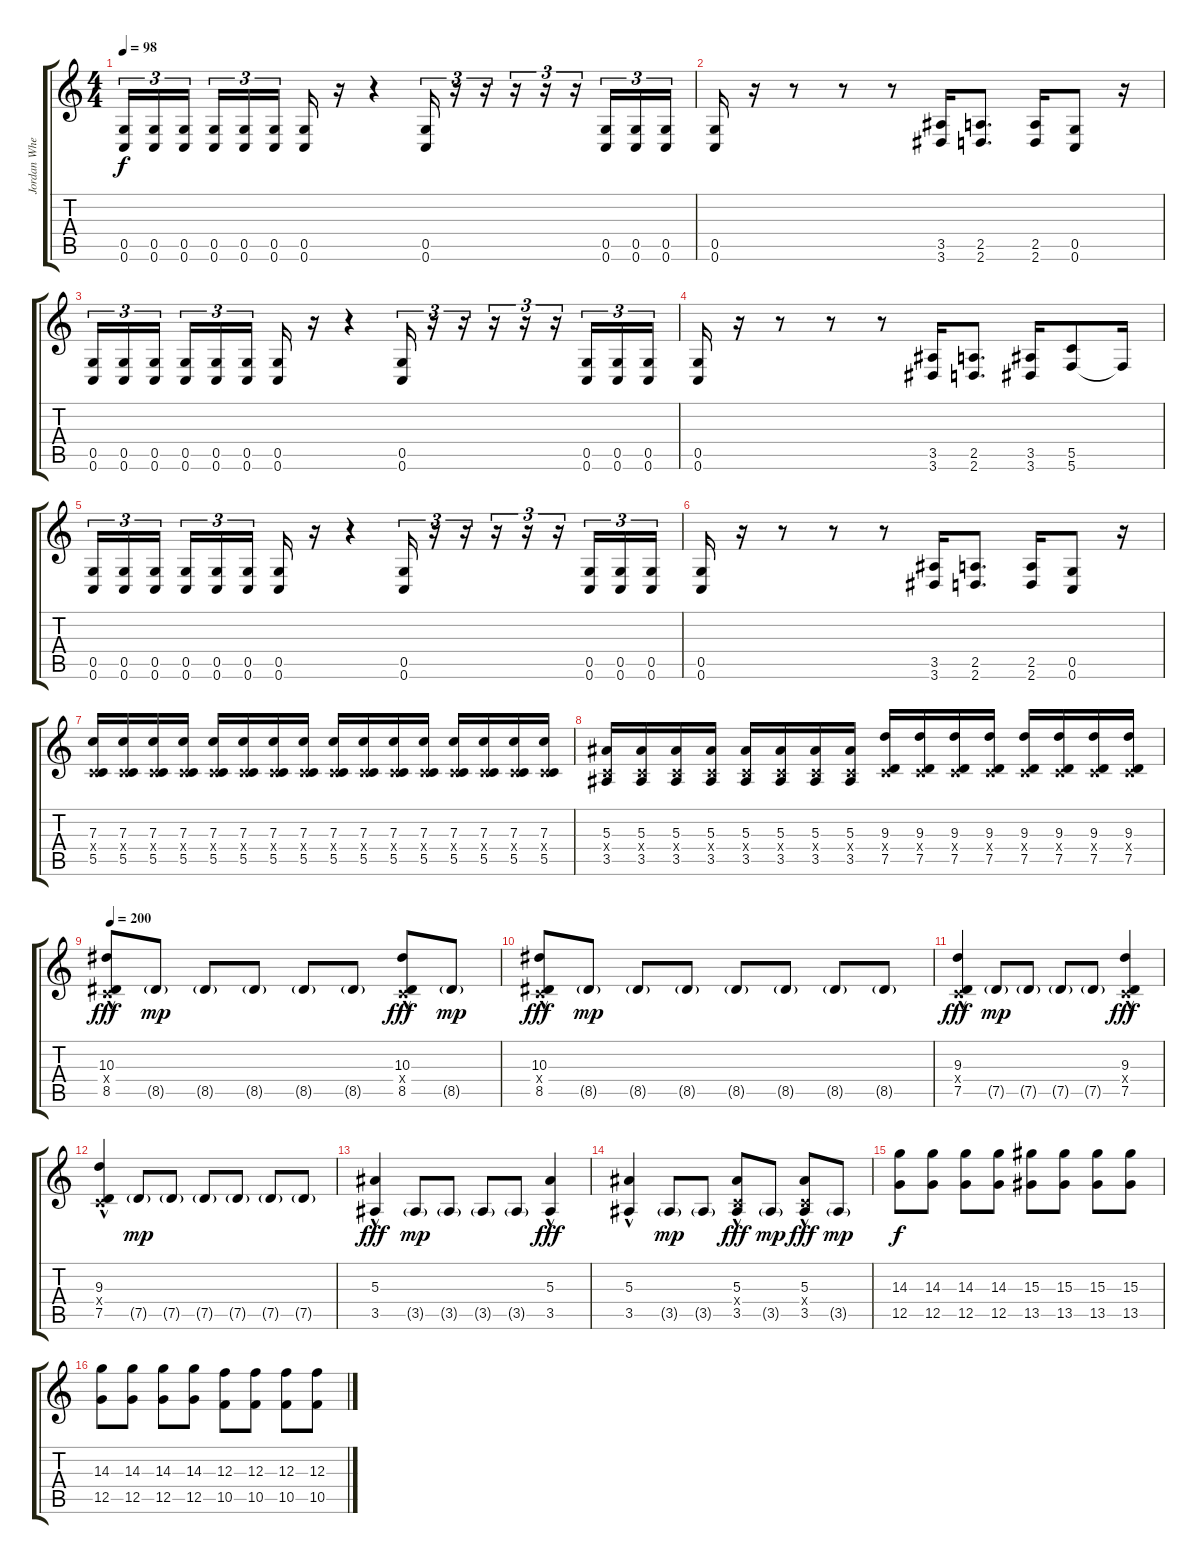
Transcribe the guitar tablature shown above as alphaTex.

\track ("Jordan Whelan" "Jordan Whe") {instrument distortionguitar}
\staff {score tabs}
\tuning (D4 A4 F3 C3 G2 C2) {hide}
\ts (4 4)
\tempo 98
\clef g2
\ks c
(0.5 0.6).16{tu (3 2) dy f} (0.5 0.6).16{tu (3 2)} (0.5 0.6).16{tu (3 2) beam splitsecondary} (0.5 0.6).16{tu (3 2)} (0.5 0.6).16{tu (3 2)} (0.5 0.6).16{tu (3 2)} (0.5 0.6).16 r.16 r.4 (0.5 0.6).16{tu (3 2)} r.16{tu (3 2)} r.16{tu (3 2)} r.16{tu (3 2)} r.16{tu (3 2)} r.16{tu (3 2)} (0.5 0.6).16{tu (3 2)} (0.5 0.6).16{tu (3 2)} (0.5 0.6).16{tu (3 2)} |
(0.5 0.6).16 r.16 r.8 r.8 r.8 (3.5 3.6).16 (2.5 2.6).8{d} (2.5 2.6).16 (0.5 0.6).8 r.16 |
(0.5 0.6).16{tu (3 2)} (0.5 0.6).16{tu (3 2)} (0.5 0.6).16{tu (3 2) beam splitsecondary} (0.5 0.6).16{tu (3 2)} (0.5 0.6).16{tu (3 2)} (0.5 0.6).16{tu (3 2)} (0.5 0.6).16 r.16 r.4 (0.5 0.6).16{tu (3 2)} r.16{tu (3 2)} r.16{tu (3 2)} r.16{tu (3 2)} r.16{tu (3 2)} r.16{tu (3 2)} (0.5 0.6).16{tu (3 2)} (0.5 0.6).16{tu (3 2)} (0.5 0.6).16{tu (3 2)} |
(0.5 0.6).16 r.16 r.8 r.8 r.8 (3.5 3.6).16 (2.5 2.6).8{d} (3.5 3.6).16 (5.5 5.6).8 5.6{t}.16 |
(0.5 0.6).16{tu (3 2)} (0.5 0.6).16{tu (3 2)} (0.5 0.6).16{tu (3 2) beam splitsecondary} (0.5 0.6).16{tu (3 2)} (0.5 0.6).16{tu (3 2)} (0.5 0.6).16{tu (3 2)} (0.5 0.6).16 r.16 r.4 (0.5 0.6).16{tu (3 2)} r.16{tu (3 2)} r.16{tu (3 2)} r.16{tu (3 2)} r.16{tu (3 2)} r.16{tu (3 2)} (0.5 0.6).16{tu (3 2)} (0.5 0.6).16{tu (3 2)} (0.5 0.6).16{tu (3 2)} |
(0.5 0.6).16 r.16 r.8 r.8 r.8 (3.5 3.6).16 (2.5 2.6).8{d} (2.5 2.6).16 (0.5 0.6).8 r.16 |
(7.3 0.4{x} 5.5).16 (7.3 0.4{x} 5.5).16 (7.3 0.4{x} 5.5).16 (7.3 0.4{x} 5.5).16 (7.3 0.4{x} 5.5).16 (7.3 0.4{x} 5.5).16 (7.3 0.4{x} 5.5).16 (7.3 0.4{x} 5.5).16 (7.3 0.4{x} 5.5).16 (7.3 0.4{x} 5.5).16 (7.3 0.4{x} 5.5).16 (7.3 0.4{x} 5.5).16 (7.3 0.4{x} 5.5).16 (7.3 0.4{x} 5.5).16 (7.3 0.4{x} 5.5).16 (7.3 0.4{x} 5.5).16 |
(5.3 0.4{x} 3.5).16 (5.3 0.4{x} 3.5).16 (5.3 0.4{x} 3.5).16 (5.3 0.4{x} 3.5).16 (5.3 0.4{x} 3.5).16 (5.3 0.4{x} 3.5).16 (5.3 0.4{x} 3.5).16 (5.3 0.4{x} 3.5).16 (9.3 0.4{x} 7.5).16 (9.3 0.4{x} 7.5).16 (9.3 0.4{x} 7.5).16 (9.3 0.4{x} 7.5).16 (9.3 0.4{x} 7.5).16 (9.3 0.4{x} 7.5).16 (9.3 0.4{x} 7.5).16 (9.3 0.4{x} 7.5).16 |
\tempo 200
(10.3{hac} 0.4{hac x} 8.5{hac}).8{dy fff} 8.5{g}.8{dy mp} 8.5{g}.8 8.5{g}.8 8.5{g}.8 8.5{g}.8 (10.3{hac} 0.4{hac x} 8.5{hac}).8{dy fff} 8.5{g}.8{dy mp} |
(10.3{hac} 0.4{hac x} 8.5{hac}).8{dy fff} 8.5{g}.8{dy mp} 8.5{g}.8 8.5{g}.8 8.5{g}.8 8.5{g}.8 8.5{g}.8 8.5{g}.8 |
(9.3{hac} 0.4{hac x} 7.5{hac}).4{dy fff} 7.5{g}.8{dy mp} 7.5{g}.8 7.5{g}.8 7.5{g}.8 (9.3{hac} 0.4{hac x} 7.5{hac}).4{dy fff} |
(9.3{hac} 0.4{hac x} 7.5{hac}).4 7.5{g}.8{dy mp} 7.5{g}.8 7.5{g}.8 7.5{g}.8 7.5{g}.8 7.5{g}.8 |
(5.3{hac} 3.5{hac}).4{dy fff} 3.5{g}.8{dy mp} 3.5{g}.8 3.5{g}.8 3.5{g}.8 (5.3{hac} 3.5{hac}).4{dy fff} |
(5.3{hac} 3.5{hac}).4 3.5{g}.8{dy mp} 3.5{g}.8 (5.3{hac} 0.4{hac x} 3.5{hac}).8{dy fff} 3.5{g}.8{dy mp} (5.3{hac} 0.4{hac x} 3.5{hac}).8{dy fff} 3.5{g}.8{dy mp} |
(14.3 12.5).8{dy f} (14.3 12.5).8 (14.3 12.5).8 (14.3 12.5).8 (15.3 13.5).8 (15.3 13.5).8 (15.3 13.5).8 (15.3 13.5).8 |
(14.3 12.5).8 (14.3 12.5).8 (14.3 12.5).8 (14.3 12.5).8 (12.3 10.5).8 (12.3 10.5).8 (12.3 10.5).8 (12.3 10.5).8
